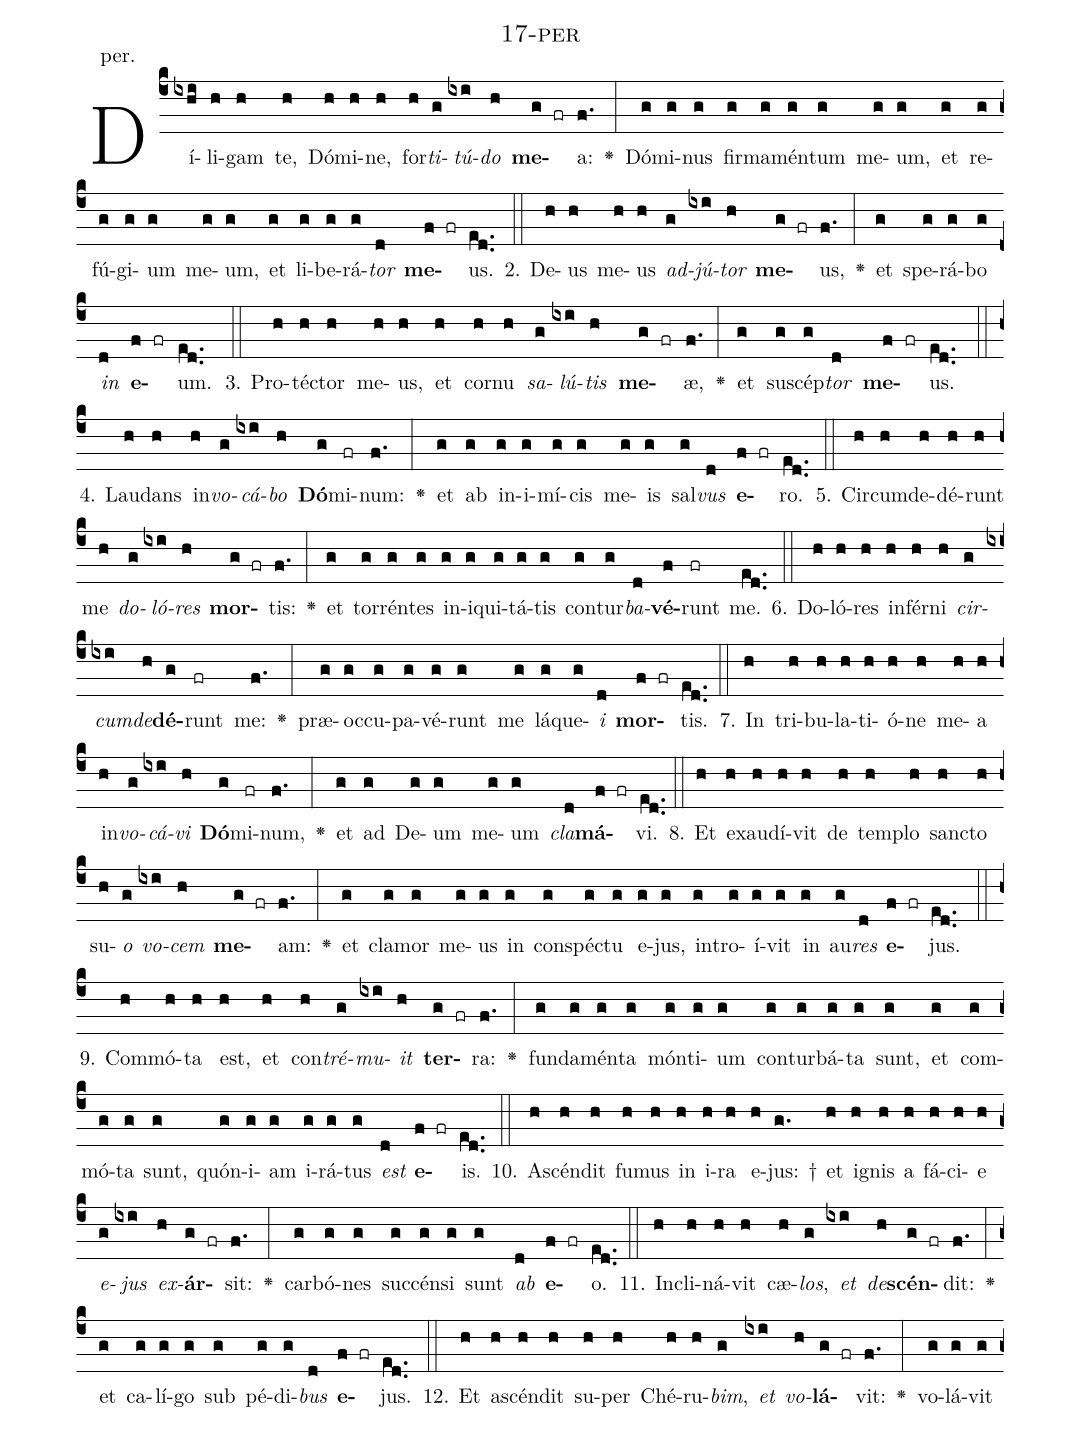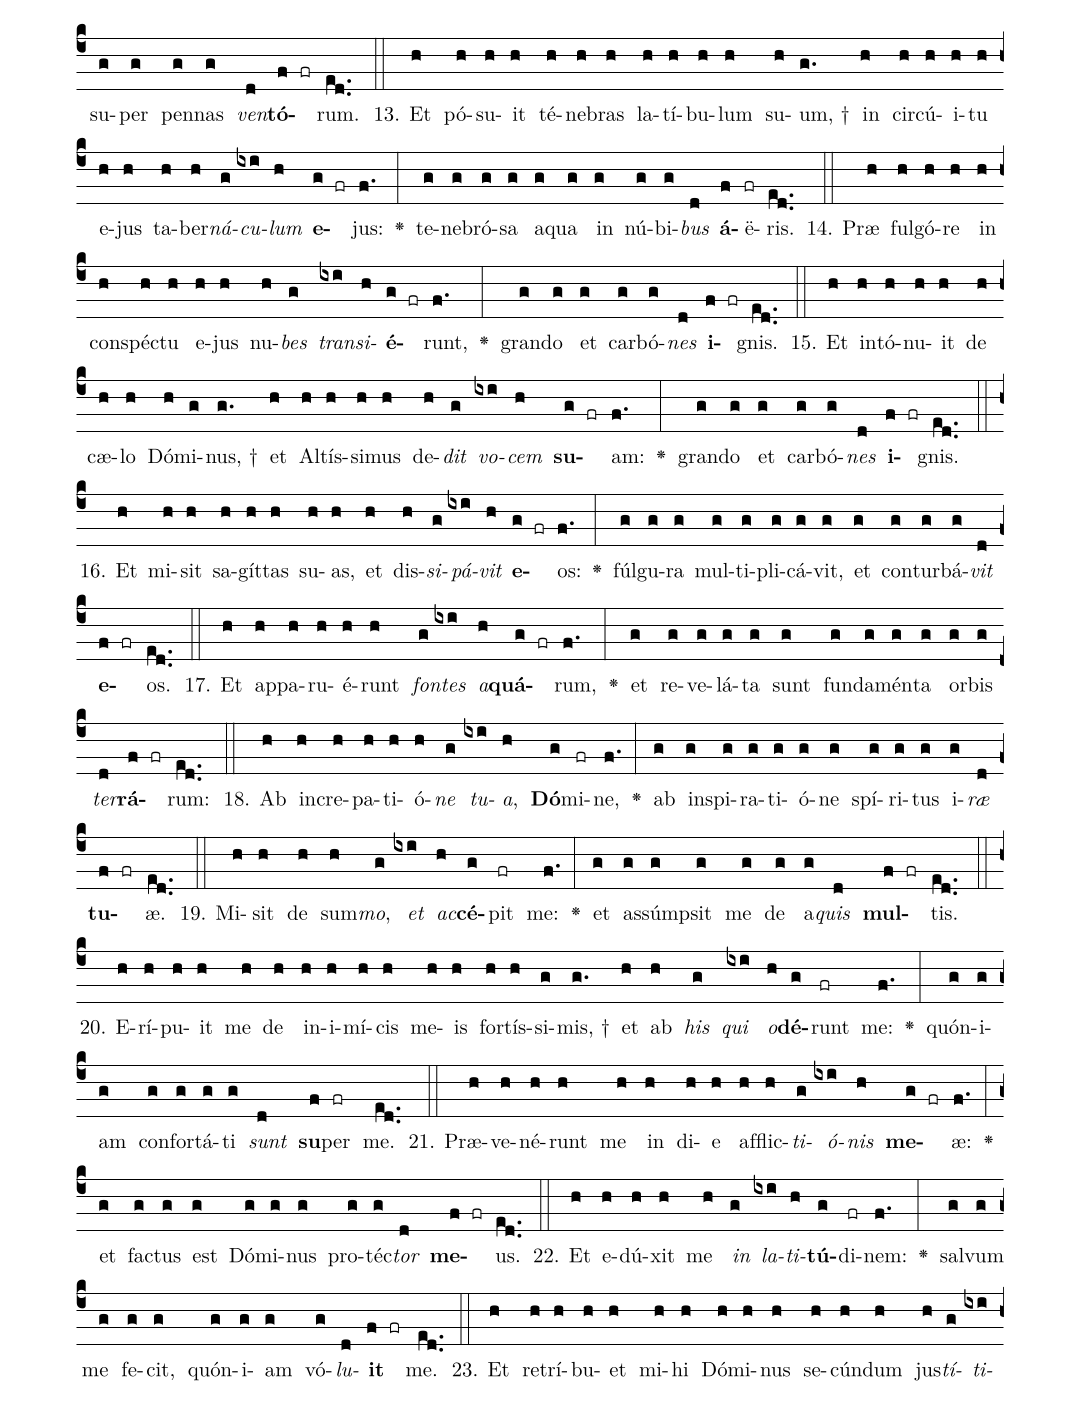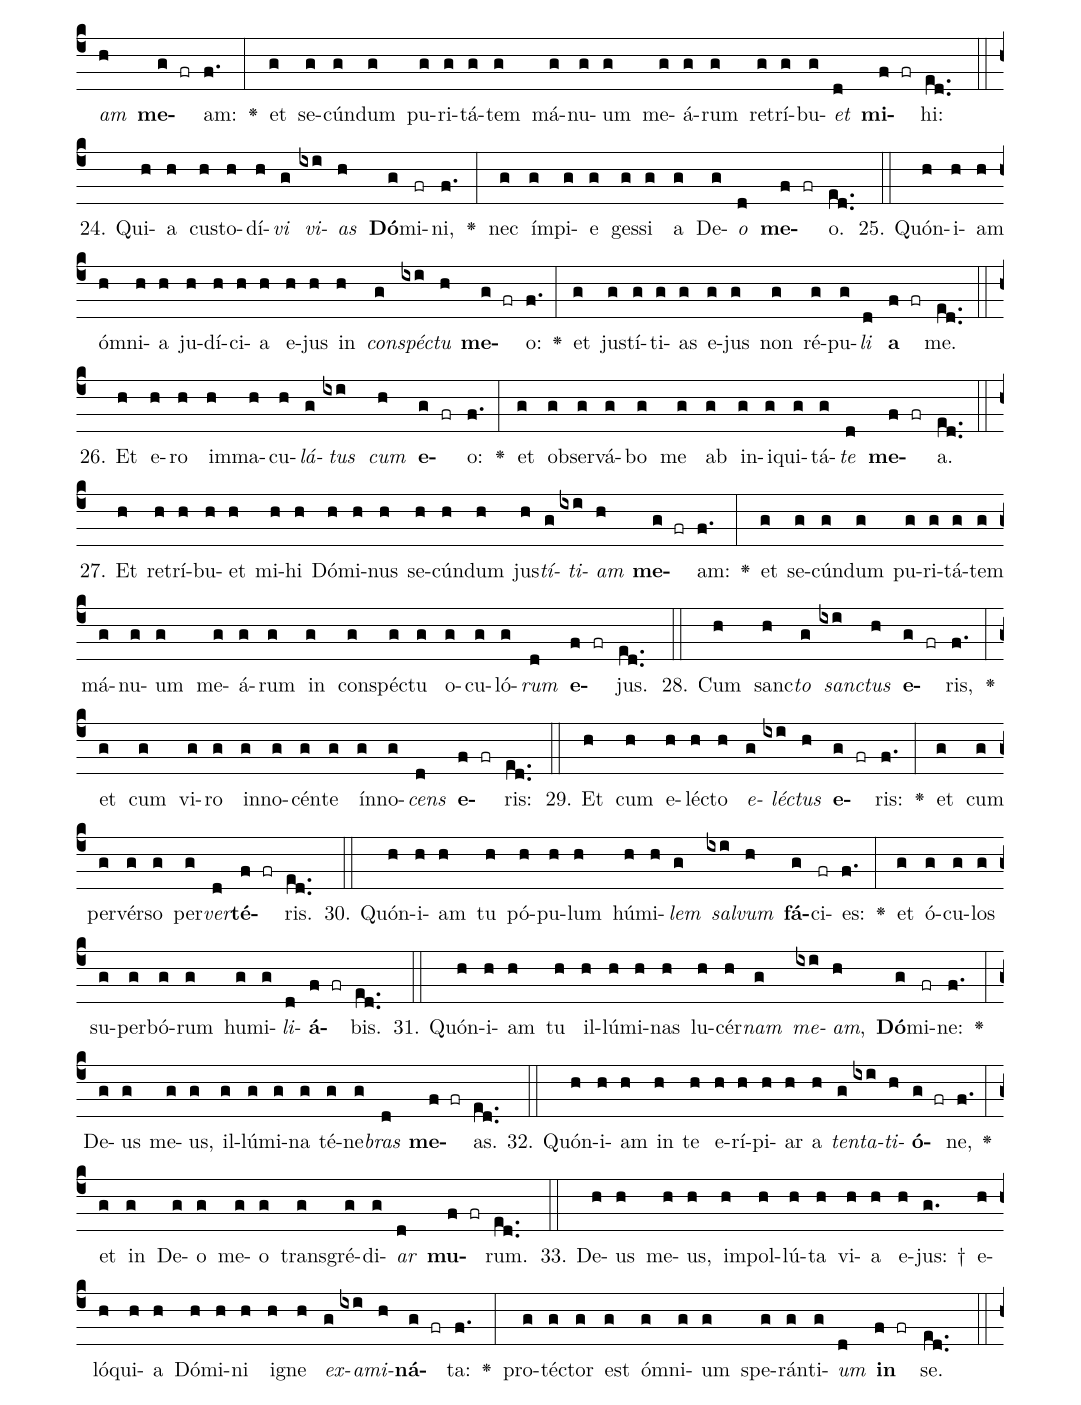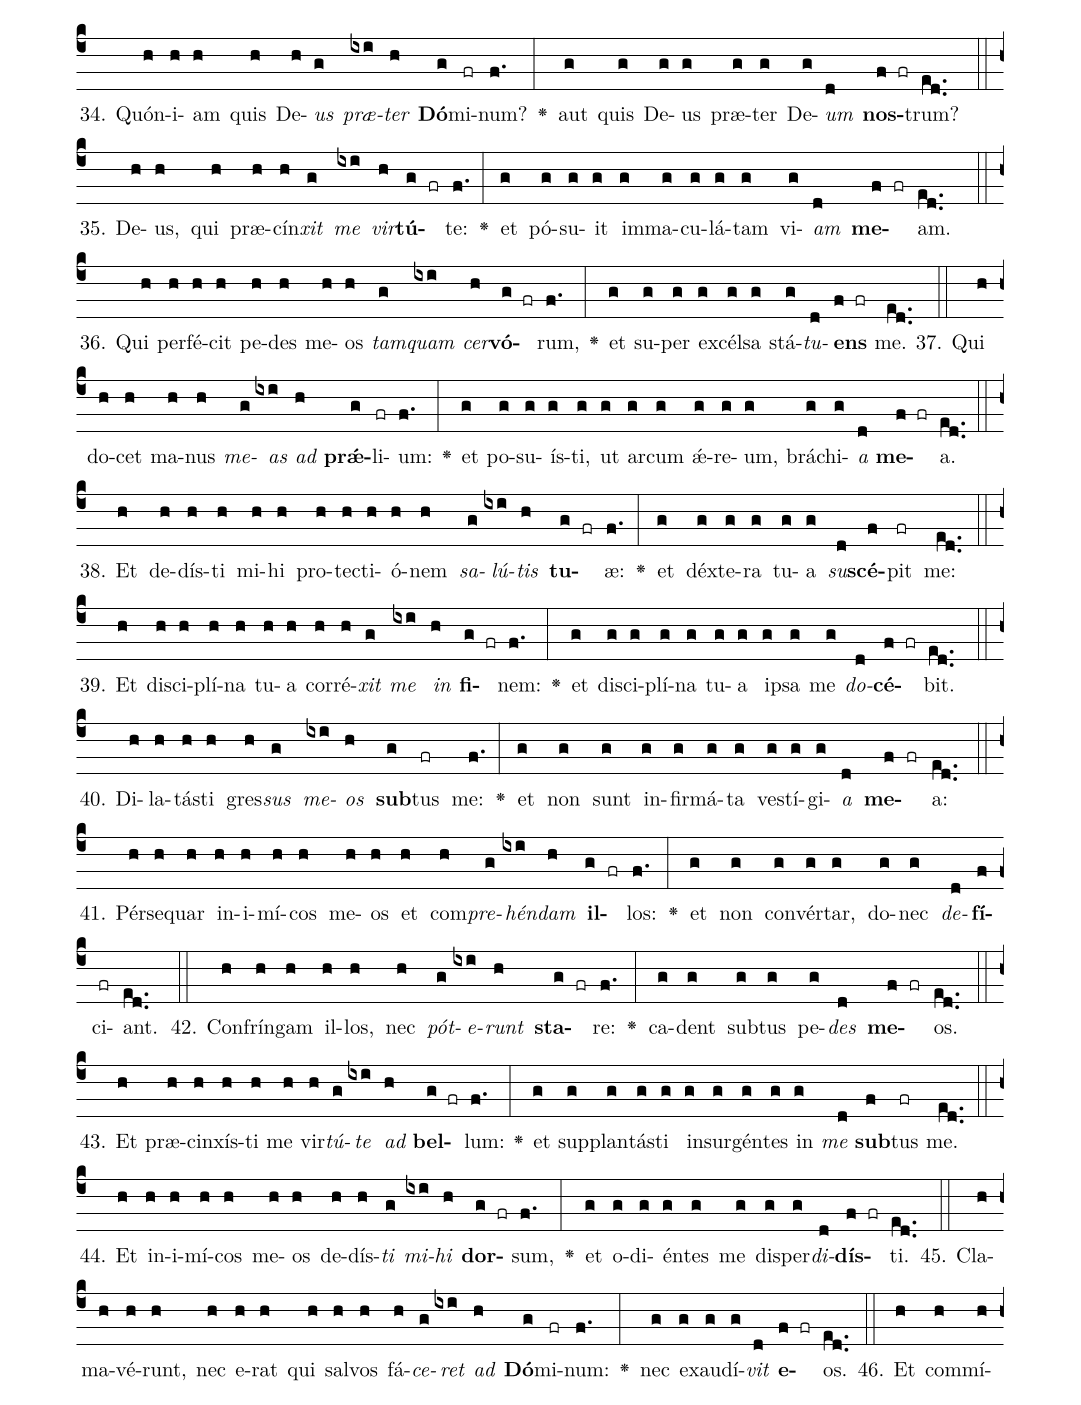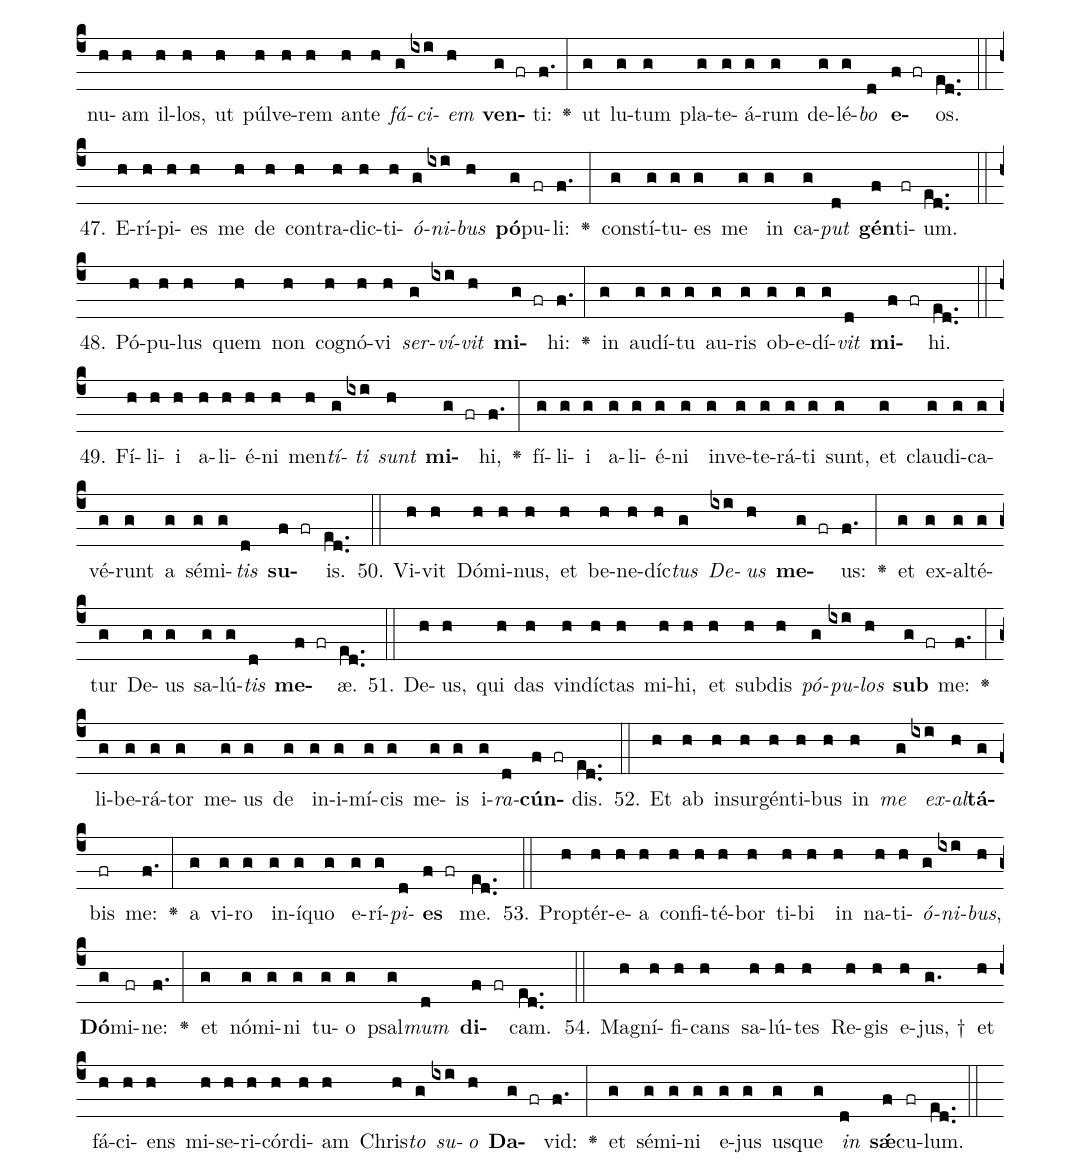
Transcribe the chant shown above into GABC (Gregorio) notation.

name: 17-per;
annotation: per.;
%%
(c4)Dí(ixhi)li(h)gam(h) te,(h) Dó(h)mi(h)ne,(h) for(h)<i>ti</i>(g)<i>tú</i>(ixi)<i>do</i>(h) <b>me</b>(g fr)a:(f.) <v>\greheightstar</v>(:) Dó(g)mi(g)nus(g) fir(g)ma(g)mén(g)tum(g) me(g)um,(g) et(g) re(g)fú(g)gi(g)um(g) me(g)um,(g) et(g) li(g)be(g)rá(g)<i>tor</i>(d) <b>me</b>(f fr)us.(ed..) (::)
2. De(h)us(h) me(h)us(h) <i>ad</i>(g)<i>jú</i>(ixi)<i>tor</i>(h) <b>me</b>(g fr)us,(f.) <v>\greheightstar</v>(:) et(g) spe(g)rá(g)bo(g) <i>in</i>(d) <b>e</b>(f fr)um.(ed..) (::)
3. Pro(h)téc(h)tor(h) me(h)us,(h) et(h) cor(h)nu(h) <i>sa</i>(g)<i>lú</i>(ixi)<i>tis</i>(h) <b>me</b>(g fr)æ,(f.) <v>\greheightstar</v>(:) et(g) su(g)scép(g)<i>tor</i>(d) <b>me</b>(f fr)us.(ed..) (::)
4. Lau(h)dans(h) in(h)<i>vo</i>(g)<i>cá</i>(ixi)<i>bo</i>(h) <b>Dó</b>(g)mi(fr)num:(f.) <v>\greheightstar</v>(:) et(g) ab(g) in(g)i(g)mí(g)cis(g) me(g)is(g) sal(g)<i>vus</i>(d) <b>e</b>(f fr)ro.(ed..) (::)
5. Cir(h)cum(h)de(h)dé(h)runt(h) me(h) <i>do</i>(g)<i>ló</i>(ixi)<i>res</i>(h) <b>mor</b>(g fr)tis:(f.) <v>\greheightstar</v>(:) et(g) tor(g)rén(g)tes(g) in(g)i(g)qui(g)tá(g)tis(g) con(g)tur(g)<i>ba</i>(d)<b>vé</b>(f)runt(fr) me.(ed..) (::)
6. Do(h)ló(h)res(h) in(h)fér(h)ni(h) <i>cir</i>(g)<i>cum</i>(ixi)<i>de</i>(h)<b>dé</b>(g)runt(fr) me:(f.) <v>\greheightstar</v>(:) præ(g)oc(g)cu(g)pa(g)vé(g)runt(g) me(g) lá(g)que(g)<i>i</i>(d) <b>mor</b>(f fr)tis.(ed..) (::)
7. In(h) tri(h)bu(h)la(h)ti(h)ó(h)ne(h) me(h)a(h) in(h)<i>vo</i>(g)<i>cá</i>(ixi)<i>vi</i>(h) <b>Dó</b>(g)mi(fr)num,(f.) <v>\greheightstar</v>(:) et(g) ad(g) De(g)um(g) me(g)um(g) <i>cla</i>(d)<b>má</b>(f fr)vi.(ed..) (::)
8. Et(h) ex(h)au(h)dí(h)vit(h) de(h) tem(h)plo(h) sanc(h)to(h) su(h)<i>o</i>(g) <i>vo</i>(ixi)<i>cem</i>(h) <b>me</b>(g fr)am:(f.) <v>\greheightstar</v>(:) et(g) cla(g)mor(g) me(g)us(g) in(g) con(g)spéc(g)tu(g) e(g)jus,(g) in(g)tro(g)í(g)vit(g) in(g) au(g)<i>res</i>(d) <b>e</b>(f fr)jus.(ed..) (::)
9. Com(h)mó(h)ta(h) est,(h) et(h) con(h)<i>tré</i>(g)<i>mu</i>(ixi)<i>it</i>(h) <b>ter</b>(g fr)ra:(f.) <v>\greheightstar</v>(:) fun(g)da(g)mén(g)ta(g) món(g)ti(g)um(g) con(g)tur(g)bá(g)ta(g) sunt,(g) et(g) com(g)mó(g)ta(g) sunt,(g) quón(g)i(g)am(g) i(g)rá(g)tus(g) <i>est</i>(d) <b>e</b>(f fr)is.(ed..) (::)
10. A(h)scén(h)dit(h) fu(h)mus(h) in(h) i(h)ra(h) e(h)jus: †(g.) et(h) i(h)gnis(h) a(h) fá(h)ci(h)e(h) <i>e</i>(g)<i>jus</i>(ixi) <i>ex</i>(h)<b>ár</b>(g fr)sit:(f.) <v>\greheightstar</v>(:) car(g)bó(g)nes(g) suc(g)cén(g)si(g) sunt(g) <i>ab</i>(d) <b>e</b>(f fr)o.(ed..) (::)
11. In(h)cli(h)ná(h)vit(h) cæ(h)<i>los</i>,(g) <i>et</i>(ixi) <i>de</i>(h)<b>scén</b>(g fr)dit:(f.) <v>\greheightstar</v>(:) et(g) ca(g)lí(g)go(g) sub(g) pé(g)di(g)<i>bus</i>(d) <b>e</b>(f fr)jus.(ed..) (::)
12. Et(h) a(h)scén(h)dit(h) su(h)per(h) Ché(h)ru(h)<i>bim</i>,(g) <i>et</i>(ixi) <i>vo</i>(h)<b>lá</b>(g fr)vit:(f.) <v>\greheightstar</v>(:) vo(g)lá(g)vit(g) su(g)per(g) pen(g)nas(g) <i>ven</i>(d)<b>tó</b>(f fr)rum.(ed..) (::)
13. Et(h) pó(h)su(h)it(h) té(h)ne(h)bras(h) la(h)tí(h)bu(h)lum(h) su(h)um, †(g.) in(h) cir(h)cú(h)i(h)tu(h) e(h)jus(h) ta(h)ber(h)<i>ná</i>(g)<i>cu</i>(ixi)<i>lum</i>(h) <b>e</b>(g fr)jus:(f.) <v>\greheightstar</v>(:) te(g)ne(g)bró(g)sa(g) a(g)qua(g) in(g) nú(g)bi(g)<i>bus</i>(d) <b>á</b>(f)ë(fr)ris.(ed..) (::)
14. Præ(h) ful(h)gó(h)re(h) in(h) con(h)spéc(h)tu(h) e(h)jus(h) nu(h)<i>bes</i>(g) <i>trans</i>(ixi)<i>i</i>(h)<b>é</b>(g fr)runt,(f.) <v>\greheightstar</v>(:) gran(g)do(g) et(g) car(g)bó(g)<i>nes</i>(d) <b>i</b>(f fr)gnis.(ed..) (::)
15. Et(h) in(h)tó(h)nu(h)it(h) de(h) cæ(h)lo(h) Dó(h)mi(g)nus, †(g.) et(h) Al(h)tís(h)si(h)mus(h) de(h)<i>dit</i>(g) <i>vo</i>(ixi)<i>cem</i>(h) <b>su</b>(g fr)am:(f.) <v>\greheightstar</v>(:) gran(g)do(g) et(g) car(g)bó(g)<i>nes</i>(d) <b>i</b>(f fr)gnis.(ed..) (::)
16. Et(h) mi(h)sit(h) sa(h)gít(h)tas(h) su(h)as,(h) et(h) dis(h)<i>si</i>(g)<i>pá</i>(ixi)<i>vit</i>(h) <b>e</b>(g fr)os:(f.) <v>\greheightstar</v>(:) fúl(g)gu(g)ra(g) mul(g)ti(g)pli(g)cá(g)vit,(g) et(g) con(g)tur(g)bá(g)<i>vit</i>(d) <b>e</b>(f fr)os.(ed..) (::)
17. Et(h) ap(h)pa(h)ru(h)é(h)runt(h) <i>fon</i>(g)<i>tes</i>(ixi) <i>a</i>(h)<b>quá</b>(g fr)rum,(f.) <v>\greheightstar</v>(:) et(g) re(g)ve(g)lá(g)ta(g) sunt(g) fun(g)da(g)mén(g)ta(g) or(g)bis(g) <i>ter</i>(d)<b>rá</b>(f fr)rum:(ed..) (::)
18. Ab(h) in(h)cre(h)pa(h)ti(h)ó(h)<i>ne</i>(g) <i>tu</i>(ixi)<i>a</i>,(h) <b>Dó</b>(g)mi(fr)ne,(f.) <v>\greheightstar</v>(:) ab(g) in(g)spi(g)ra(g)ti(g)ó(g)ne(g) spí(g)ri(g)tus(g) i(g)<i>ræ</i>(d) <b>tu</b>(f fr)æ.(ed..) (::)
19. Mi(h)sit(h) de(h) sum(h)<i>mo</i>,(g) <i>et</i>(ixi) <i>ac</i>(h)<b>cé</b>(g)pit(fr) me:(f.) <v>\greheightstar</v>(:) et(g) as(g)súmp(g)sit(g) me(g) de(g) a(g)<i>quis</i>(d) <b>mul</b>(f fr)tis.(ed..) (::)
20. E(h)rí(h)pu(h)it(h) me(h) de(h) in(h)i(h)mí(h)cis(h) me(h)is(h) for(h)tís(h)si(g)mis, †(g.) et(h) ab(h) <i>his</i>(g) <i>qui</i>(ixi) <i>o</i>(h)<b>dé</b>(g)runt(fr) me:(f.) <v>\greheightstar</v>(:) quón(g)i(g)am(g) con(g)for(g)tá(g)ti(g) <i>sunt</i>(d) <b>su</b>(f)per(fr) me.(ed..) (::)
21. Præ(h)ve(h)né(h)runt(h) me(h) in(h) di(h)e(h) af(h)flic(h)<i>ti</i>(g)<i>ó</i>(ixi)<i>nis</i>(h) <b>me</b>(g fr)æ:(f.) <v>\greheightstar</v>(:) et(g) fac(g)tus(g) est(g) Dó(g)mi(g)nus(g) pro(g)téc(g)<i>tor</i>(d) <b>me</b>(f fr)us.(ed..) (::)
22. Et(h) e(h)dú(h)xit(h) me(h) <i>in</i>(g) <i>la</i>(ixi)<i>ti</i>(h)<b>tú</b>(g)di(fr)nem:(f.) <v>\greheightstar</v>(:) sal(g)vum(g) me(g) fe(g)cit,(g) quón(g)i(g)am(g) vó(g)<i>lu</i>(d)<b>it</b>(f fr) me.(ed..) (::)
23. Et(h) re(h)trí(h)bu(h)et(h) mi(h)hi(h) Dó(h)mi(h)nus(h) se(h)cún(h)dum(h) jus(h)<i>tí</i>(g)<i>ti</i>(ixi)<i>am</i>(h) <b>me</b>(g fr)am:(f.) <v>\greheightstar</v>(:) et(g) se(g)cún(g)dum(g) pu(g)ri(g)tá(g)tem(g) má(g)nu(g)um(g) me(g)á(g)rum(g) re(g)trí(g)bu(g)<i>et</i>(d) <b>mi</b>(f fr)hi:(ed..) (::)
24. Qui(h)a(h) cus(h)to(h)dí(h)<i>vi</i>(g) <i>vi</i>(ixi)<i>as</i>(h) <b>Dó</b>(g)mi(fr)ni,(f.) <v>\greheightstar</v>(:) nec(g) ím(g)pi(g)e(g) ges(g)si(g) a(g) De(g)<i>o</i>(d) <b>me</b>(f fr)o.(ed..) (::)
25. Quón(h)i(h)am(h) óm(h)ni(h)a(h) ju(h)dí(h)ci(h)a(h) e(h)jus(h) in(h) <i>con</i>(g)<i>spéc</i>(ixi)<i>tu</i>(h) <b>me</b>(g fr)o:(f.) <v>\greheightstar</v>(:) et(g) jus(g)tí(g)ti(g)as(g) e(g)jus(g) non(g) ré(g)pu(g)<i>li</i>(d) <b>a</b>(f fr) me.(ed..) (::)
26. Et(h) e(h)ro(h) im(h)ma(h)cu(h)<i>lá</i>(g)<i>tus</i>(ixi) <i>cum</i>(h) <b>e</b>(g fr)o:(f.) <v>\greheightstar</v>(:) et(g) ob(g)ser(g)vá(g)bo(g) me(g) ab(g) in(g)i(g)qui(g)tá(g)<i>te</i>(d) <b>me</b>(f fr)a.(ed..) (::)
27. Et(h) re(h)trí(h)bu(h)et(h) mi(h)hi(h) Dó(h)mi(h)nus(h) se(h)cún(h)dum(h) jus(h)<i>tí</i>(g)<i>ti</i>(ixi)<i>am</i>(h) <b>me</b>(g fr)am:(f.) <v>\greheightstar</v>(:) et(g) se(g)cún(g)dum(g) pu(g)ri(g)tá(g)tem(g) má(g)nu(g)um(g) me(g)á(g)rum(g) in(g) con(g)spéc(g)tu(g) o(g)cu(g)ló(g)<i>rum</i>(d) <b>e</b>(f fr)jus.(ed..) (::)
28. Cum(h) sanc(h)<i>to</i>(g) <i>sanc</i>(ixi)<i>tus</i>(h) <b>e</b>(g fr)ris,(f.) <v>\greheightstar</v>(:) et(g) cum(g) vi(g)ro(g) in(g)no(g)cén(g)te(g) ín(g)no(g)<i>cens</i>(d) <b>e</b>(f fr)ris:(ed..) (::)
29. Et(h) cum(h) e(h)léc(h)to(h) <i>e</i>(g)<i>léc</i>(ixi)<i>tus</i>(h) <b>e</b>(g fr)ris:(f.) <v>\greheightstar</v>(:) et(g) cum(g) per(g)vér(g)so(g) per(g)<i>ver</i>(d)<b>té</b>(f fr)ris.(ed..) (::)
30. Quón(h)i(h)am(h) tu(h) pó(h)pu(h)lum(h) hú(h)mi(h)<i>lem</i>(g) <i>sal</i>(ixi)<i>vum</i>(h) <b>fá</b>(g)ci(fr)es:(f.) <v>\greheightstar</v>(:) et(g) ó(g)cu(g)los(g) su(g)per(g)bó(g)rum(g) hu(g)mi(g)<i>li</i>(d)<b>á</b>(f fr)bis.(ed..) (::)
31. Quón(h)i(h)am(h) tu(h) il(h)lú(h)mi(h)nas(h) lu(h)cér(h)<i>nam</i>(g) <i>me</i>(ixi)<i>am</i>,(h) <b>Dó</b>(g)mi(fr)ne:(f.) <v>\greheightstar</v>(:) De(g)us(g) me(g)us,(g) il(g)lú(g)mi(g)na(g) té(g)ne(g)<i>bras</i>(d) <b>me</b>(f fr)as.(ed..) (::)
32. Quón(h)i(h)am(h) in(h) te(h) e(h)rí(h)pi(h)ar(h) a(h) <i>ten</i>(g)<i>ta</i>(ixi)<i>ti</i>(h)<b>ó</b>(g fr)ne,(f.) <v>\greheightstar</v>(:) et(g) in(g) De(g)o(g) me(g)o(g) trans(g)gré(g)di(g)<i>ar</i>(d) <b>mu</b>(f fr)rum.(ed..) (::)
33. De(h)us(h) me(h)us,(h) im(h)pol(h)lú(h)ta(h) vi(h)a(h) e(h)jus: †(g.) e(h)ló(h)qui(h)a(h) Dó(h)mi(h)ni(h) i(h)gne(h) <i>ex</i>(g)<i>a</i>(ixi)<i>mi</i>(h)<b>ná</b>(g fr)ta:(f.) <v>\greheightstar</v>(:) pro(g)téc(g)tor(g) est(g) óm(g)ni(g)um(g) spe(g)rán(g)ti(g)<i>um</i>(d) <b>in</b>(f fr) se.(ed..) (::)
34. Quón(h)i(h)am(h) quis(h) De(h)<i>us</i>(g) <i>præ</i>(ixi)<i>ter</i>(h) <b>Dó</b>(g)mi(fr)num?(f.) <v>\greheightstar</v>(:) aut(g) quis(g) De(g)us(g) præ(g)ter(g) De(g)<i>um</i>(d) <b>nos</b>(f fr)trum?(ed..) (::)
35. De(h)us,(h) qui(h) præ(h)cín(h)<i>xit</i>(g) <i>me</i>(ixi) <i>vir</i>(h)<b>tú</b>(g fr)te:(f.) <v>\greheightstar</v>(:) et(g) pó(g)su(g)it(g) im(g)ma(g)cu(g)lá(g)tam(g) vi(g)<i>am</i>(d) <b>me</b>(f fr)am.(ed..) (::)
36. Qui(h) per(h)fé(h)cit(h) pe(h)des(h) me(h)os(h) <i>tam</i>(g)<i>quam</i>(ixi) <i>cer</i>(h)<b>vó</b>(g fr)rum,(f.) <v>\greheightstar</v>(:) et(g) su(g)per(g) ex(g)cél(g)sa(g) stá(g)<i>tu</i>(d)<b>ens</b>(f fr) me.(ed..) (::)
37. Qui(h) do(h)cet(h) ma(h)nus(h) <i>me</i>(g)<i>as</i>(ixi) <i>ad</i>(h) <b>prǽ</b>(g)li(fr)um:(f.) <v>\greheightstar</v>(:) et(g) po(g)su(g)ís(g)ti,(g) ut(g) ar(g)cum(g) ǽ(g)re(g)um,(g) brá(g)chi(g)<i>a</i>(d) <b>me</b>(f fr)a.(ed..) (::)
38. Et(h) de(h)dís(h)ti(h) mi(h)hi(h) pro(h)tec(h)ti(h)ó(h)nem(h) <i>sa</i>(g)<i>lú</i>(ixi)<i>tis</i>(h) <b>tu</b>(g fr)æ:(f.) <v>\greheightstar</v>(:) et(g) déx(g)te(g)ra(g) tu(g)a(g) <i>su</i>(d)<b>scé</b>(f)pit(fr) me:(ed..) (::)
39. Et(h) di(h)sci(h)plí(h)na(h) tu(h)a(h) cor(h)ré(h)<i>xit</i>(g) <i>me</i>(ixi) <i>in</i>(h) <b>fi</b>(g fr)nem:(f.) <v>\greheightstar</v>(:) et(g) di(g)sci(g)plí(g)na(g) tu(g)a(g) ip(g)sa(g) me(g) <i>do</i>(d)<b>cé</b>(f fr)bit.(ed..) (::)
40. Di(h)la(h)tás(h)ti(h) gres(h)<i>sus</i>(g) <i>me</i>(ixi)<i>os</i>(h) <b>sub</b>(g)tus(fr) me:(f.) <v>\greheightstar</v>(:) et(g) non(g) sunt(g) in(g)fir(g)má(g)ta(g) ves(g)tí(g)gi(g)<i>a</i>(d) <b>me</b>(f fr)a:(ed..) (::)
41. Pér(h)se(h)quar(h) in(h)i(h)mí(h)cos(h) me(h)os(h) et(h) com(h)<i>pre</i>(g)<i>hén</i>(ixi)<i>dam</i>(h) <b>il</b>(g fr)los:(f.) <v>\greheightstar</v>(:) et(g) non(g) con(g)vér(g)tar,(g) do(g)nec(g) <i>de</i>(d)<b>fí</b>(f)ci(fr)ant.(ed..) (::)
42. Con(h)frín(h)gam(h) il(h)los,(h) nec(h) <i>pót</i>(g)<i>e</i>(ixi)<i>runt</i>(h) <b>sta</b>(g fr)re:(f.) <v>\greheightstar</v>(:) ca(g)dent(g) sub(g)tus(g) pe(g)<i>des</i>(d) <b>me</b>(f fr)os.(ed..) (::)
43. Et(h) præ(h)cin(h)xís(h)ti(h) me(h) vir(h)<i>tú</i>(g)<i>te</i>(ixi) <i>ad</i>(h) <b>bel</b>(g fr)lum:(f.) <v>\greheightstar</v>(:) et(g) sup(g)plan(g)tás(g)ti(g) in(g)sur(g)gén(g)tes(g) in(g) <i>me</i>(d) <b>sub</b>(f)tus(fr) me.(ed..) (::)
44. Et(h) in(h)i(h)mí(h)cos(h) me(h)os(h) de(h)dís(h)<i>ti</i>(g) <i>mi</i>(ixi)<i>hi</i>(h) <b>dor</b>(g fr)sum,(f.) <v>\greheightstar</v>(:) et(g) o(g)di(g)én(g)tes(g) me(g) dis(g)per(g)<i>di</i>(d)<b>dís</b>(f fr)ti.(ed..) (::)
45. Cla(h)ma(h)vé(h)runt,(h) nec(h) e(h)rat(h) qui(h) sal(h)vos(h) fá(h)<i>ce</i>(g)<i>ret</i>(ixi) <i>ad</i>(h) <b>Dó</b>(g)mi(fr)num:(f.) <v>\greheightstar</v>(:) nec(g) ex(g)au(g)dí(g)<i>vit</i>(d) <b>e</b>(f fr)os.(ed..) (::)
46. Et(h) com(h)mí(h)nu(h)am(h) il(h)los,(h) ut(h) púl(h)ve(h)rem(h) an(h)te(h) <i>fá</i>(g)<i>ci</i>(ixi)<i>em</i>(h) <b>ven</b>(g fr)ti:(f.) <v>\greheightstar</v>(:) ut(g) lu(g)tum(g) pla(g)te(g)á(g)rum(g) de(g)lé(g)<i>bo</i>(d) <b>e</b>(f fr)os.(ed..) (::)
47. E(h)rí(h)pi(h)es(h) me(h) de(h) con(h)tra(h)dic(h)ti(h)<i>ó</i>(g)<i>ni</i>(ixi)<i>bus</i>(h) <b>pó</b>(g)pu(fr)li:(f.) <v>\greheightstar</v>(:) con(g)stí(g)tu(g)es(g) me(g) in(g) ca(g)<i>put</i>(d) <b>gén</b>(f)ti(fr)um.(ed..) (::)
48. Pó(h)pu(h)lus(h) quem(h) non(h) co(h)gnó(h)vi(h) <i>ser</i>(g)<i>ví</i>(ixi)<i>vit</i>(h) <b>mi</b>(g fr)hi:(f.) <v>\greheightstar</v>(:) in(g) au(g)dí(g)tu(g) au(g)ris(g) ob(g)e(g)dí(g)<i>vit</i>(d) <b>mi</b>(f fr)hi.(ed..) (::)
49. Fí(h)li(h)i(h) a(h)li(h)é(h)ni(h) men(h)<i>tí</i>(g)<i>ti</i>(ixi) <i>sunt</i>(h) <b>mi</b>(g fr)hi,(f.) <v>\greheightstar</v>(:) fí(g)li(g)i(g) a(g)li(g)é(g)ni(g) in(g)ve(g)te(g)rá(g)ti(g) sunt,(g) et(g) clau(g)di(g)ca(g)vé(g)runt(g) a(g) sé(g)mi(g)<i>tis</i>(d) <b>su</b>(f fr)is.(ed..) (::)
50. Vi(h)vit(h) Dó(h)mi(h)nus,(h) et(h) be(h)ne(h)díc(h)<i>tus</i>(g) <i>De</i>(ixi)<i>us</i>(h) <b>me</b>(g fr)us:(f.) <v>\greheightstar</v>(:) et(g) ex(g)al(g)té(g)tur(g) De(g)us(g) sa(g)lú(g)<i>tis</i>(d) <b>me</b>(f fr)æ.(ed..) (::)
51. De(h)us,(h) qui(h) das(h) vin(h)díc(h)tas(h) mi(h)hi,(h) et(h) sub(h)dis(h) <i>pó</i>(g)<i>pu</i>(ixi)<i>los</i>(h) <b>sub</b>(g fr) me:(f.) <v>\greheightstar</v>(:) li(g)be(g)rá(g)tor(g) me(g)us(g) de(g) in(g)i(g)mí(g)cis(g) me(g)is(g) i(g)<i>ra</i>(d)<b>cún</b>(f fr)dis.(ed..) (::)
52. Et(h) ab(h) in(h)sur(h)gén(h)ti(h)bus(h) in(h) <i>me</i>(g) <i>ex</i>(ixi)<i>al</i>(h)<b>tá</b>(g)bis(fr) me:(f.) <v>\greheightstar</v>(:) a(g) vi(g)ro(g) in(g)í(g)quo(g) e(g)rí(g)<i>pi</i>(d)<b>es</b>(f fr) me.(ed..) (::)
53. Prop(h)tér(h)e(h)a(h) con(h)fi(h)té(h)bor(h) ti(h)bi(h) in(h) na(h)ti(h)<i>ó</i>(g)<i>ni</i>(ixi)<i>bus</i>,(h) <b>Dó</b>(g)mi(fr)ne:(f.) <v>\greheightstar</v>(:) et(g) nó(g)mi(g)ni(g) tu(g)o(g) psal(g)<i>mum</i>(d) <b>di</b>(f fr)cam.(ed..) (::)
54. Ma(h)gní(h)fi(h)cans(h) sa(h)lú(h)tes(h) Re(h)gis(h) e(h)jus, †(g.) et(h) fá(h)ci(h)ens(h) mi(h)se(h)ri(h)cór(h)di(h)am(h) Chris(h)<i>to</i>(g) <i>su</i>(ixi)<i>o</i>(h) <b>Da</b>(g fr)vid:(f.) <v>\greheightstar</v>(:) et(g) sé(g)mi(g)ni(g) e(g)jus(g) us(g)que(g) <i>in</i>(d) <b>sǽ</b>(f)cu(fr)lum.(ed..) (::)
